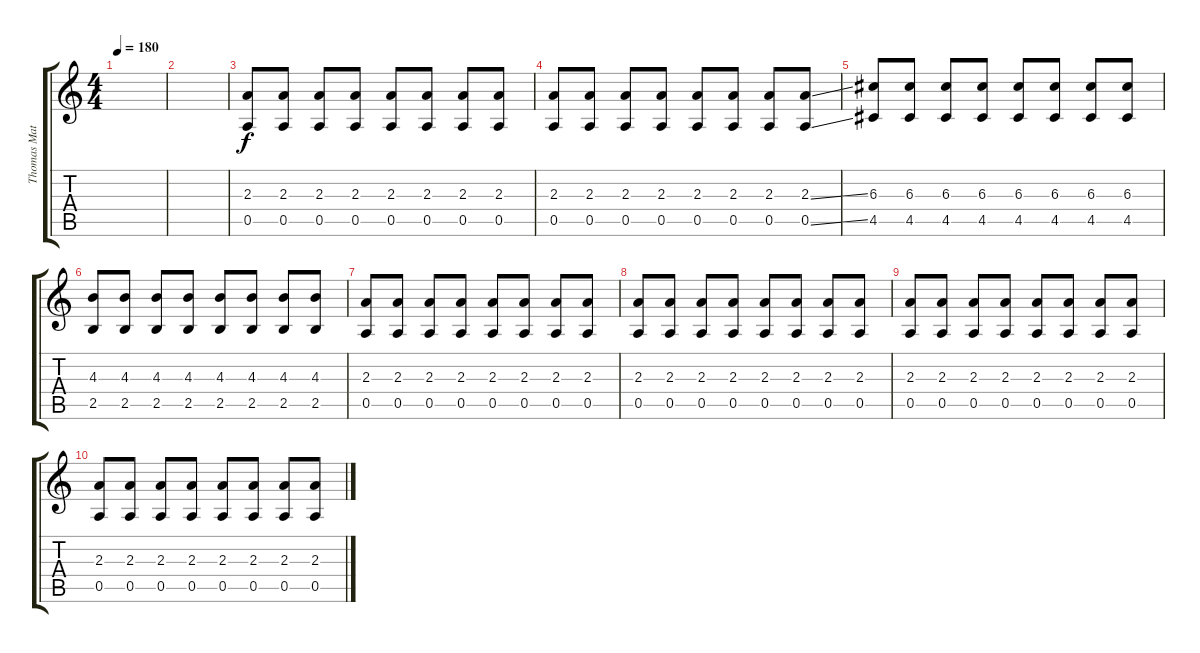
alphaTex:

\track ("Thomas Matthew Delonge" "Thomas Mat") {instrument distortionguitar}
\staff {score tabs}
\tuning (E4 B3 G3 D3 A2 E2) {hide}
\ts (4 4)
\tempo 180
\clef g2
\ks c
|
|
(2.3 0.5).8 (2.3 0.5).8 (2.3 0.5).8 (2.3 0.5).8 (2.3 0.5).8 (2.3 0.5).8 (2.3 0.5).8 (2.3 0.5).8 |
(2.3 0.5).8 (2.3 0.5).8 (2.3 0.5).8 (2.3 0.5).8 (2.3 0.5).8 (2.3 0.5).8 (2.3 0.5).8 (2.3{ss} 0.5{ss}).8 |
(6.3 4.5).8 (6.3 4.5).8 (6.3 4.5).8 (6.3 4.5).8 (6.3 4.5).8 (6.3 4.5).8 (6.3 4.5).8 (6.3 4.5).8 |
(4.3 2.5).8 (4.3 2.5).8 (4.3 2.5).8 (4.3 2.5).8 (4.3 2.5).8 (4.3 2.5).8 (4.3 2.5).8 (4.3 2.5).8 |
(2.3 0.5).8 (2.3 0.5).8 (2.3 0.5).8 (2.3 0.5).8 (2.3 0.5).8 (2.3 0.5).8 (2.3 0.5).8 (2.3 0.5).8 |
(2.3 0.5).8 (2.3 0.5).8 (2.3 0.5).8 (2.3 0.5).8 (2.3 0.5).8 (2.3 0.5).8 (2.3 0.5).8 (2.3 0.5).8 |
(2.3 0.5).8 (2.3 0.5).8 (2.3 0.5).8 (2.3 0.5).8 (2.3 0.5).8 (2.3 0.5).8 (2.3 0.5).8 (2.3 0.5).8 |
(2.3 0.5).8 (2.3 0.5).8 (2.3 0.5).8 (2.3 0.5).8 (2.3 0.5).8 (2.3 0.5).8 (2.3 0.5).8 (2.3 0.5).8
